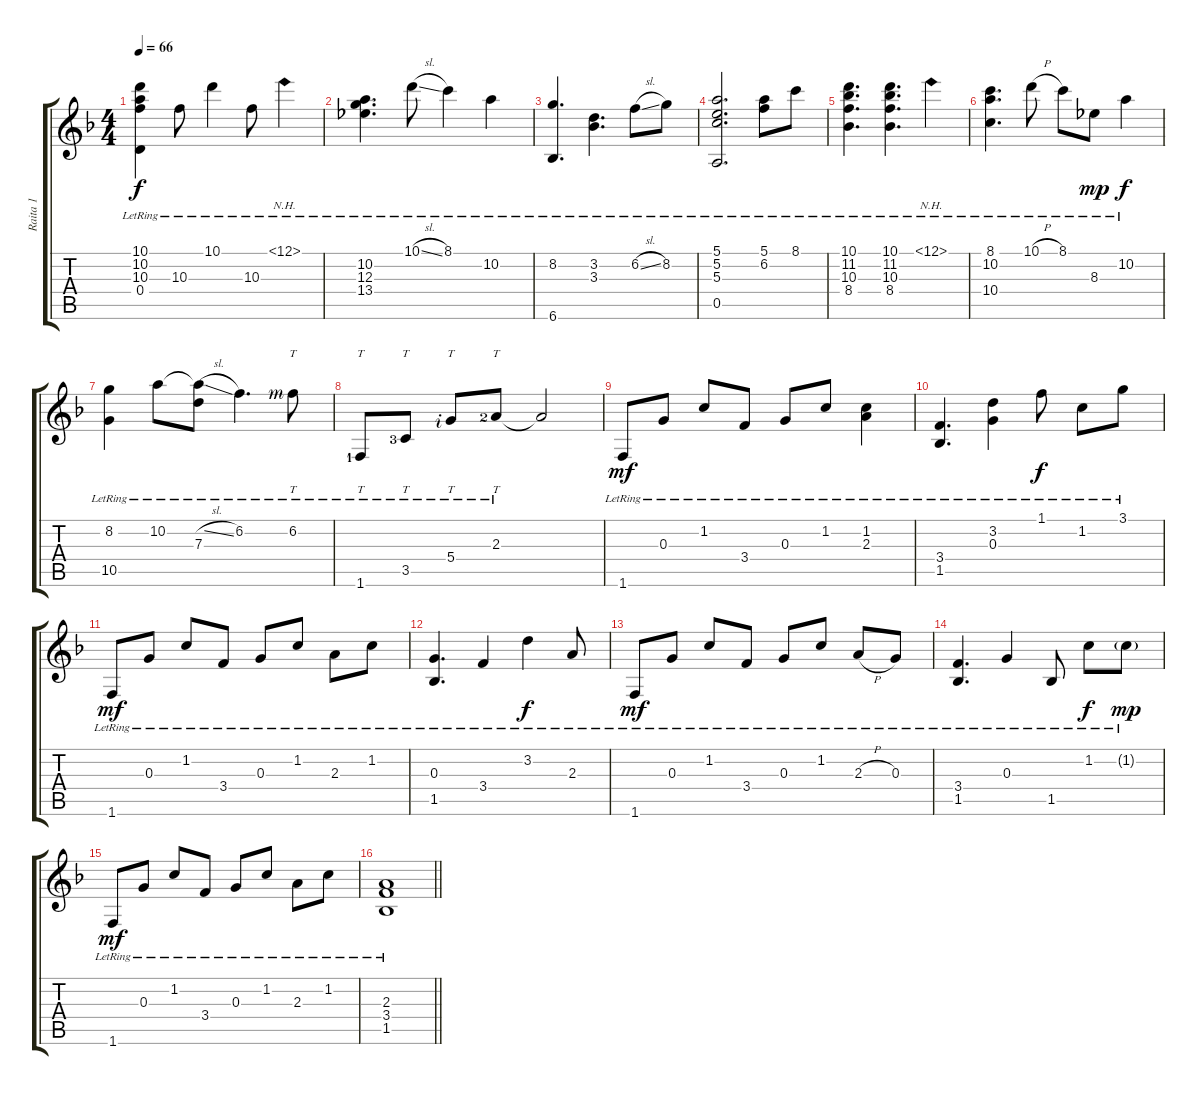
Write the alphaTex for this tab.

\track ("Raita 1" "Raita 1") {instrument acousticguitarnylon}
\staff {score tabs}
\tuning (E4 B3 G3 D3 A2 E2) {hide}
\ts (4 4)
\tempo 66
\clef g2
\ks f
(10.1{lr} 10.2{lr} 10.3{lr} 0.4{lr}).4{dy f} 10.3{lr}.8 10.1{lr}.4 10.3{lr}.8 12.1{nh lr}.4 |
(10.2{lr} 12.3{lr} 13.4{lr}).4{d} 10.1{sl lr}.8 8.1{lr}.4 10.2{lr}.4 |
(8.2{lr} 6.6{lr}).4{d} (3.2{lr} 3.3{lr}).4{d} 6.2{sl lr}.8 8.2{lr}.8 |
(5.1{lr} 5.2{lr} 5.3{lr} 0.5).2{d} (5.1{lr} 6.2{lr}).8 8.1{lr}.8 |
(10.1{lr} 11.2{lr} 10.3{lr} 8.4).4{d} (10.1{lr} 11.2{lr} 10.3{lr} 8.4).4{d} 12.1{nh lr}.4 |
(8.1{lr} 10.2{lr} 10.4{lr}).4{d} 10.1{h lr}.8 8.1{lr}.8 8.3{lr}.8{dy mp} 10.2{lr}.4{dy f} |
(8.2{lr} 10.5{lr}).4 10.2{lr}.8 (10.2{sl t} 7.3{lr}).8 6.2{lr}.4{d} 6.2{lr rf 3}.8{tt} |
1.6{lr lf 2}.8{tt} 3.5{lr lf 4}.8{tt} 5.4{lr rf 2}.8{tt} 2.3{lr lf 3}.8{tt} 2.3{t}.2 |
1.6{lr}.8{dy mf} 0.3{lr}.8 1.2{lr}.8 3.4{lr}.8 0.3{lr}.8 1.2{lr}.8 (1.2{lr} 2.3{lr}).4 |
(3.4{lr} 1.5{lr}).4{d} (3.2 0.3{lr}).4 1.1{lr}.8{dy f} 1.2{lr}.8 3.1{lr}.8 |
1.6{lr}.8{dy mf} 0.3{lr}.8 1.2{lr}.8 3.4{lr}.8 0.3{lr}.8 1.2{lr}.8 2.3{lr}.8 1.2{lr}.8 |
(0.3{lr} 1.5{lr}).4{d} 3.4{lr}.4 3.2{lr}.4{dy f} 2.3{lr}.8 |
1.6{lr}.8{dy mf} 0.3{lr}.8 1.2{lr}.8 3.4{lr}.8 0.3{lr}.8 1.2{lr}.8 2.3{h lr}.8 0.3{lr}.8 |
(3.4{lr} 1.5{lr}).4{d} 0.3{lr}.4 1.5{lr}.8 1.2{lr}.8{dy f} 1.2{g lr}.8{dy mp} |
1.6{lr}.8{dy mf} 0.3{lr}.8 1.2{lr}.8 3.4{lr}.8 0.3{lr}.8 1.2{lr}.8 2.3{lr}.8 1.2{lr}.8 |
\barLineRight lightlight
(2.3{lr} 3.4{lr} 1.5{lr}).1
